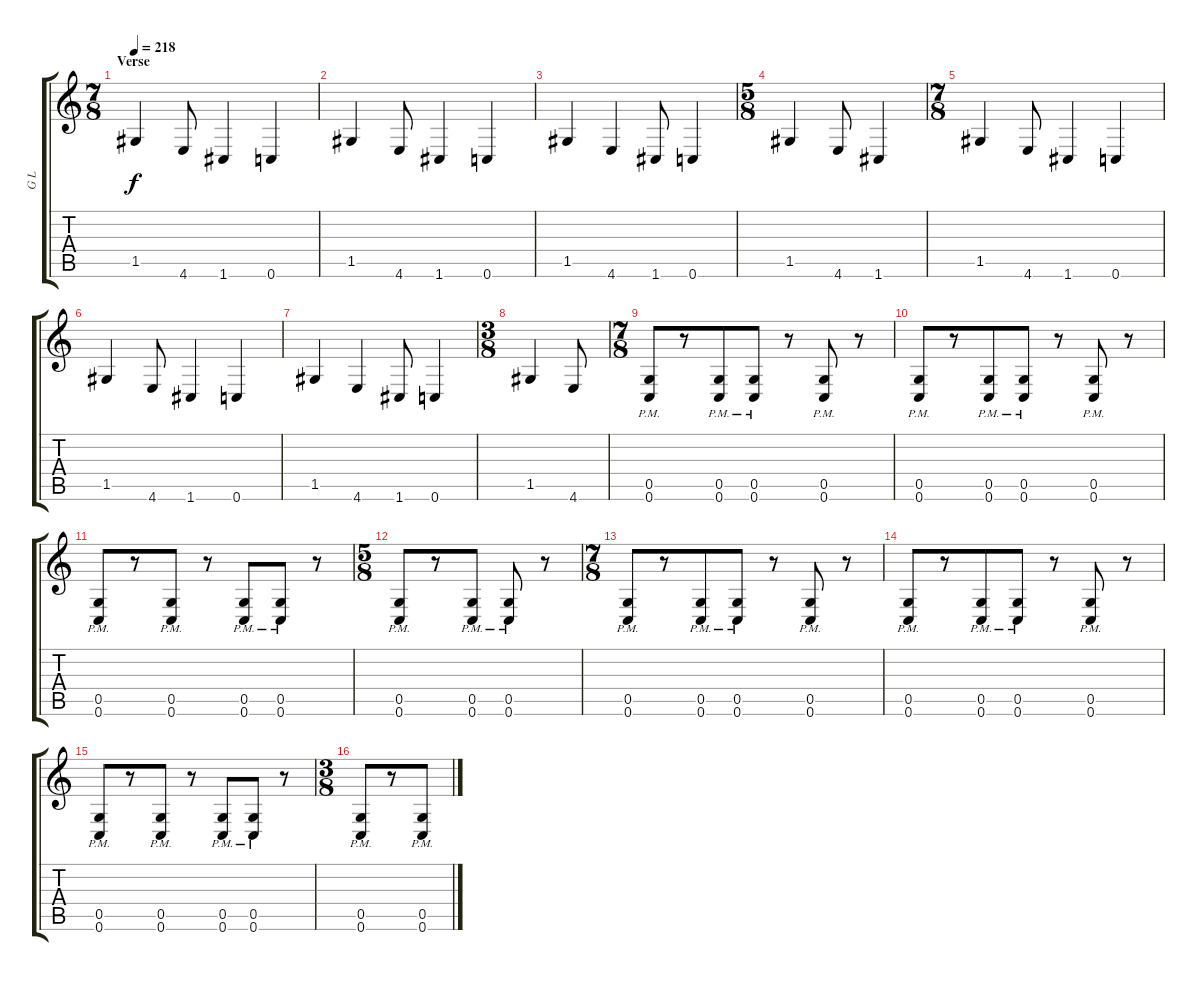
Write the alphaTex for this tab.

\track ("G L" "G L") {instrument distortionguitar}
\staff {score tabs}
\tuning (D4 A3 F3 C3 G2 C2) {hide}
\ts (7 8)
\section ("" "Verse")
\tempo 218
\clef g2
\ks c
1.5.4{dy f} 4.6.8 1.6.4 0.6.4 |
1.5.4 4.6.8 1.6.4 0.6.4 |
1.5.4 4.6.4 1.6.8 0.6.4 |
\ts (5 8)
1.5.4 4.6.8 1.6.4 |
\ts (7 8)
1.5.4 4.6.8 1.6.4 0.6.4 |
1.5.4 4.6.8 1.6.4 0.6.4 |
1.5.4 4.6.4 1.6.8 0.6.4 |
\ts (3 8)
1.5.4 4.6.8 |
\ts (7 8)
(0.5{pm} 0.6{pm}).8 r.8 (0.5{pm} 0.6{pm}).8 (0.5{pm} 0.6{pm}).8 r.8 (0.5{pm} 0.6{pm}).8 r.8 |
(0.5{pm} 0.6{pm}).8 r.8 (0.5{pm} 0.6{pm}).8 (0.5{pm} 0.6{pm}).8 r.8 (0.5{pm} 0.6{pm}).8 r.8 |
(0.5{pm} 0.6{pm}).8 r.8 (0.5{pm} 0.6{pm}).8 r.8 (0.5{pm} 0.6{pm}).8 (0.5{pm} 0.6{pm}).8 r.8 |
\ts (5 8)
(0.5{pm} 0.6{pm}).8 r.8 (0.5{pm} 0.6{pm}).8 (0.5{pm} 0.6{pm}).8 r.8 |
\ts (7 8)
(0.5{pm} 0.6{pm}).8 r.8 (0.5{pm} 0.6{pm}).8 (0.5{pm} 0.6{pm}).8 r.8 (0.5{pm} 0.6{pm}).8 r.8 |
(0.5{pm} 0.6{pm}).8 r.8 (0.5{pm} 0.6{pm}).8 (0.5{pm} 0.6{pm}).8 r.8 (0.5{pm} 0.6{pm}).8 r.8 |
(0.5{pm} 0.6{pm}).8 r.8 (0.5{pm} 0.6{pm}).8 r.8 (0.5{pm} 0.6{pm}).8 (0.5{pm} 0.6{pm}).8 r.8 |
\ts (3 8)
(0.5{pm} 0.6{pm}).8 r.8 (0.5{pm} 0.6{pm}).8
